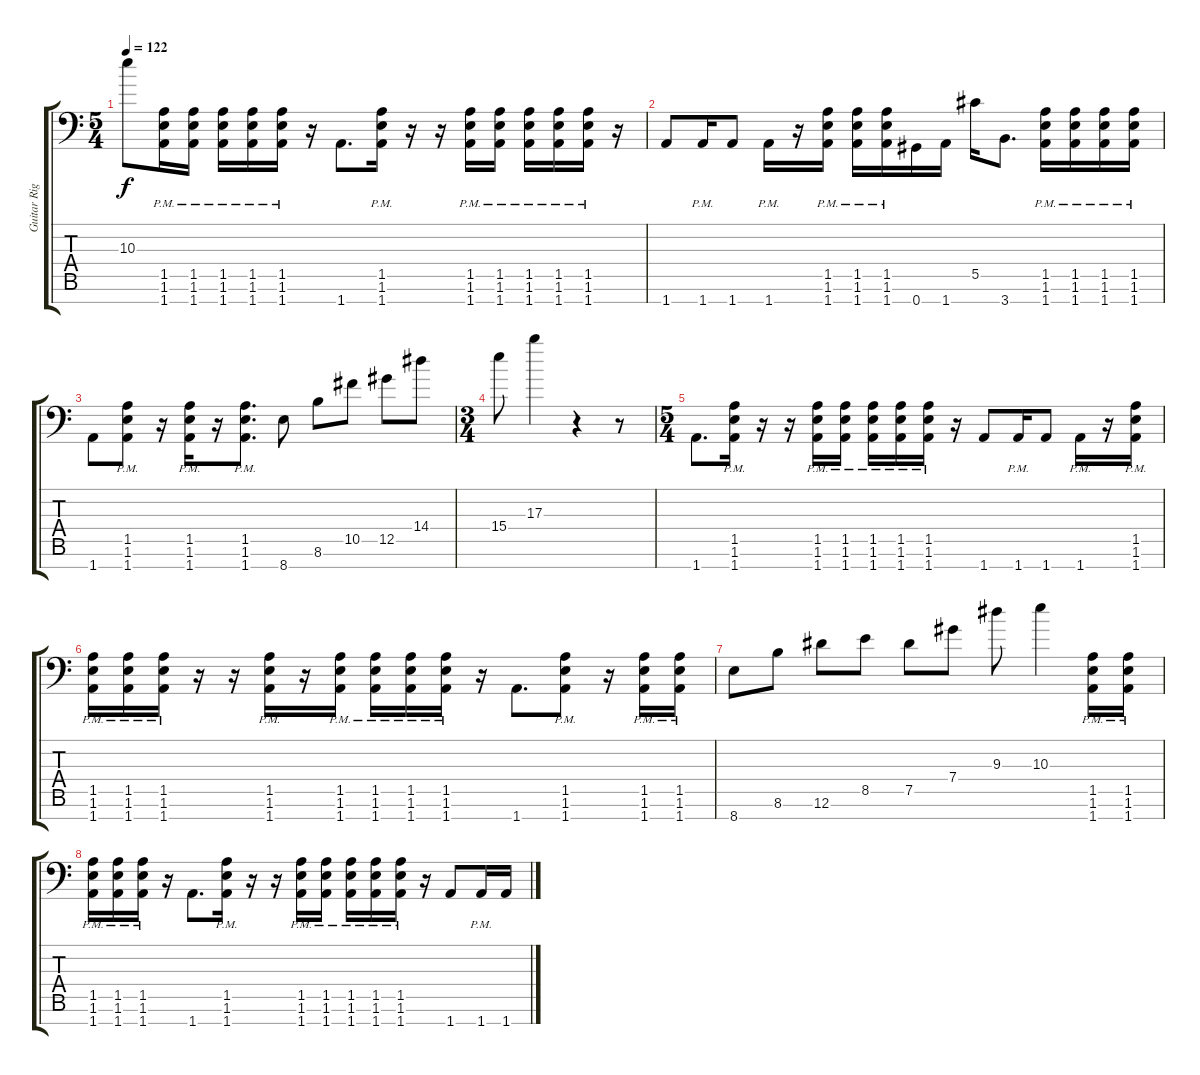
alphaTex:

\track ("Guitar Right" "Guitar Rig") {instrument distortionguitar}
\staff {score tabs}
\tuning (Eb4 Bb3 Gb3 Db3 Ab2 Eb2 Ab1) {hide}
\ts (5 4)
\tempo 122
\clef f4
\ks c
10.3{t}.8{dy f} (1.5{pm} 1.6{pm} 1.7{pm}).16 (1.5{pm} 1.6{pm} 1.7{pm}).16 (1.5{pm} 1.6{pm} 1.7{pm}).16 (1.5{pm} 1.6{pm} 1.7{pm}).16 (1.5{pm} 1.6{pm} 1.7{pm}).16 r.16 1.7.8{d} (1.5{pm} 1.6{pm} 1.7{pm}).16 r.16 r.16 (1.5{pm} 1.6{pm} 1.7{pm}).16 (1.5{pm} 1.6{pm} 1.7{pm}).16 (1.5{pm} 1.6{pm} 1.7{pm}).16 (1.5{pm} 1.6{pm} 1.7{pm}).16 (1.5{pm} 1.6{pm} 1.7{pm}).16 r.16 |
1.7.8 1.7{pm}.16 1.7.8 1.7{pm}.16 r.16 (1.5{pm} 1.6{pm} 1.7{pm}).16 (1.5{pm} 1.6{pm} 1.7{pm}).16 (1.5{pm} 1.6{pm} 1.7{pm}).16 0.7.16 1.7.16 5.5.16 3.7.8{d} (1.5{pm} 1.6{pm} 1.7{pm}).16 (1.5{pm} 1.6{pm} 1.7{pm}).16 (1.5{pm} 1.6{pm} 1.7{pm}).16 (1.5{pm} 1.6{pm} 1.7{pm}).16 |
1.7.8 (1.5{pm} 1.6{pm} 1.7{pm}).8 r.16 (1.5{pm} 1.6{pm} 1.7{pm}).16 r.16 (1.5{pm} 1.6{pm} 1.7{pm}).8{d} 8.7.8 8.6.8 10.5.8 12.5.8 14.4.8 |
\ts (3 4)
15.4.8 17.3.4 r.4 r.8 |
\ts (5 4)
1.7.8{d} (1.5{pm} 1.6{pm} 1.7{pm}).16 r.16 r.16 (1.5{pm} 1.6{pm} 1.7{pm}).16 (1.5{pm} 1.6{pm} 1.7{pm}).16 (1.5{pm} 1.6{pm} 1.7{pm}).16 (1.5{pm} 1.6{pm} 1.7{pm}).16 (1.5{pm} 1.6{pm} 1.7{pm}).16 r.16 1.7.8 1.7{pm}.16 1.7.8 1.7{pm}.16 r.16 (1.5{pm} 1.6{pm} 1.7{pm}).16 |
(1.5{pm} 1.6{pm} 1.7{pm}).16 (1.5{pm} 1.6{pm} 1.7{pm}).16 (1.5{pm} 1.6{pm} 1.7{pm}).16 r.16 r.16 (1.5{pm} 1.6{pm} 1.7{pm}).16 r.16 (1.5{pm} 1.6{pm} 1.7{pm}).16 (1.5{pm} 1.6{pm} 1.7{pm}).16 (1.5{pm} 1.6{pm} 1.7{pm}).16 (1.5{pm} 1.6{pm} 1.7{pm}).16 r.16 1.7.8{d} (1.5{pm} 1.6{pm} 1.7{pm}).8 r.16 (1.5{pm} 1.6{pm} 1.7{pm}).16 (1.5{pm} 1.6{pm} 1.7{pm}).16 |
8.7.8 8.6.8 12.6.8 8.5.8 7.5.8 7.4.8 9.3.8 10.3.4 (1.5{pm} 1.6{pm} 1.7{pm}).16 (1.5{pm} 1.6{pm} 1.7{pm}).16 |
(1.5{pm} 1.6{pm} 1.7{pm}).16 (1.5{pm} 1.6{pm} 1.7{pm}).16 (1.5{pm} 1.6{pm} 1.7{pm}).16 r.16 1.7.8{d} (1.5{pm} 1.6{pm} 1.7{pm}).16 r.16 r.16 (1.5{pm} 1.6{pm} 1.7{pm}).16 (1.5{pm} 1.6{pm} 1.7{pm}).16 (1.5{pm} 1.6{pm} 1.7{pm}).16 (1.5{pm} 1.6{pm} 1.7{pm}).16 (1.5{pm} 1.6{pm} 1.7{pm}).16 r.16 1.7.8 1.7{pm}.16 1.7.16
